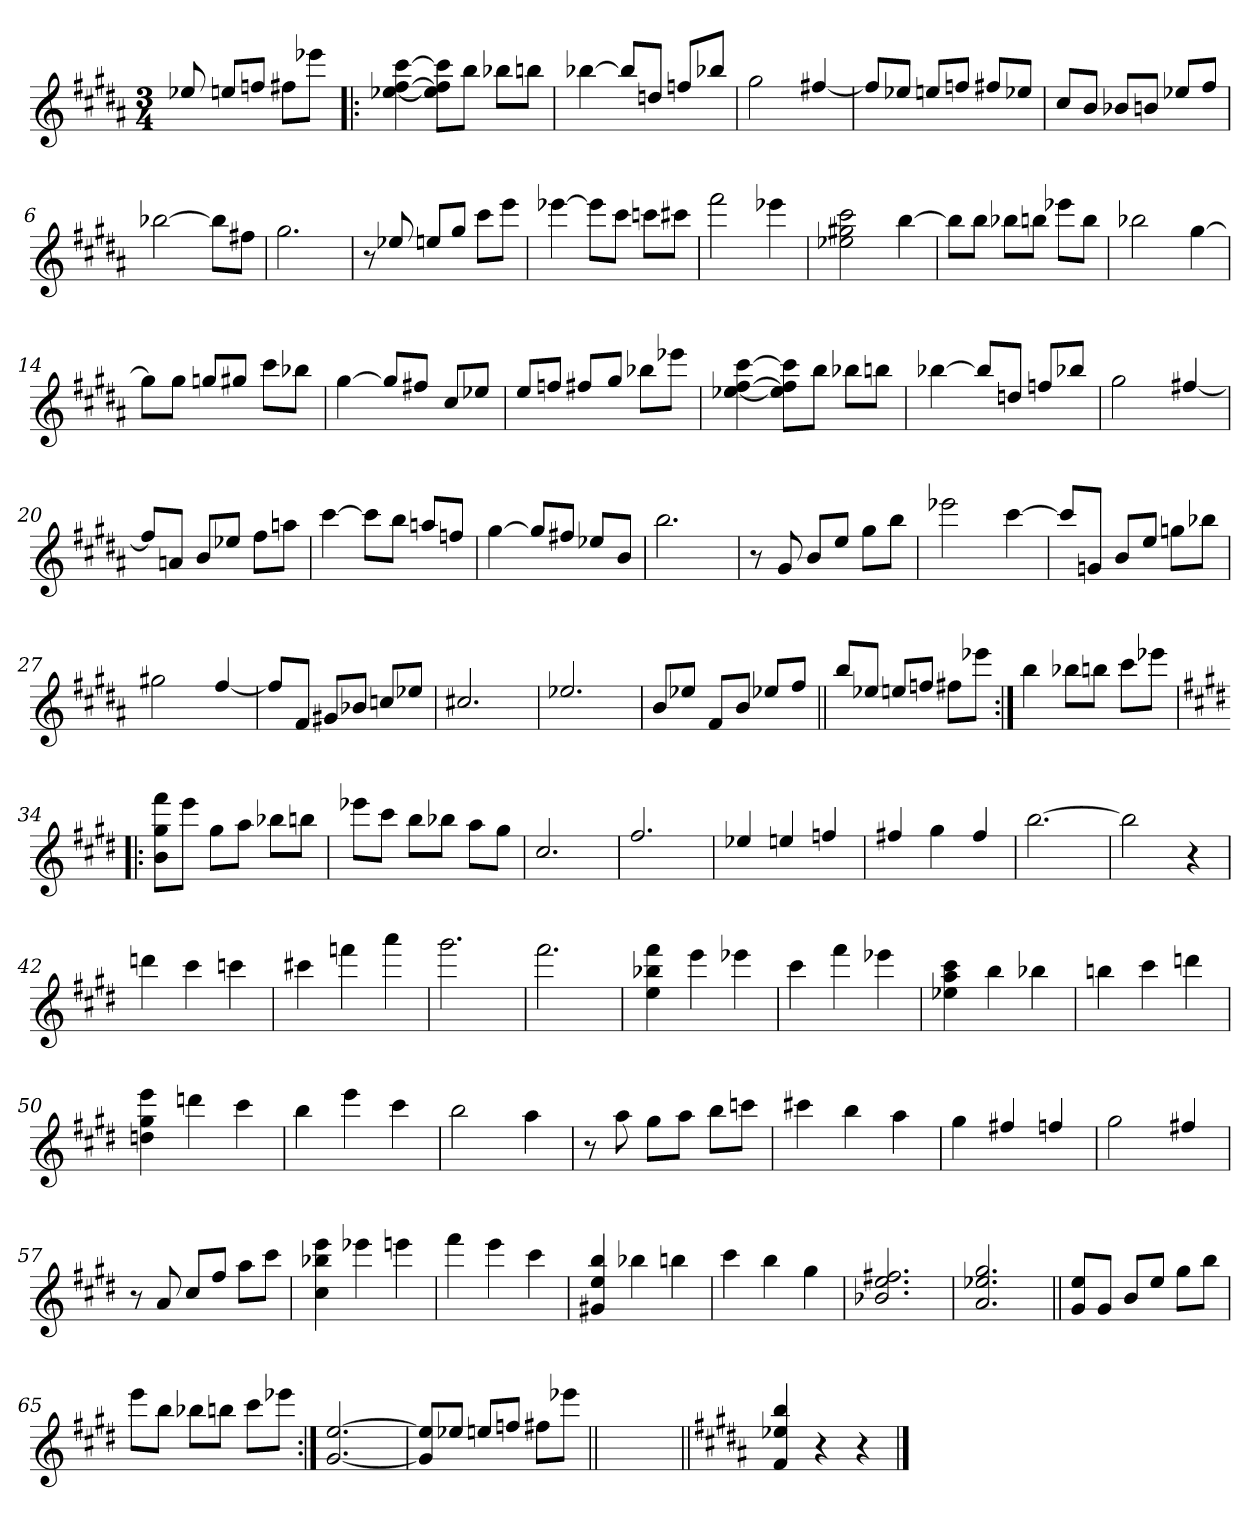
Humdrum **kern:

**kern
*part1
*staff1
*clefG2
*k[f#c#g#d#a#]
*B:
*M3/4
=
8ee-X/
8een/L
8ffn/J
8ff#X\L
8eee-X\J
=1!|:
[4ee-X\ [4ff#\ [4ccc#\
8ee-\] 8ff#\] 8ccc#\]L
8bb\J
8bb-X\L
8bbn\J
=2
[4bb-X\
8bb-/L]
8ddn/J
8ffn/L
8bb-X/J
=3
2gg#\
[4ff#X/
!!LO:LB:g=z
=4
8ff#/L]
8ee-X/J
8een/L
8ffn/J
8ff#X/L
8ee-X/J
=5
8cc#/L
8b/J
8b-X/L
8bn/J
8ee-X/L
8ff#/J
=6
[2bb-X\
8bb-\L]
8ff#X\J
=7
2.gg#\
=8
8r
8ee-X/
8een/L
8gg#/J
8ccc#\L
8eee\J
!!LO:LB:g=z
=9
[4eee-X\
8eee-\L]
8ccc#\J
8cccn\L
8ccc#X\J
=10
2fff#\
4eee-X\
=11
2ee-X\ 2gg#X\ 2ccc#\
[4bb\
=12
8bb\L]
8bb\J
8bb-X\L
8bbn\J
8eee-X\L
8bb\J
=13
2bb-X\
[4gg#\
!!LO:LB:g=z
=14
8gg#\L]
8gg#\J
8ggn/L
8gg#X/J
8ccc#\L
8bb-X\J
=15
[4gg#\
8gg#/L]
8ff#X/J
8cc#/L
8ee-X/J
=16
8ee/L
8ffn/J
8ff#X/L
8gg#/J
8bb-X\L
8eee-X\J
=17
[4ee-X\ [4ff#\ [4ccc#\
8ee-\] 8ff#\] 8ccc#\]L
8bb\J
8bb-X\L
8bbn\J
!!LO:LB:g=z
=18
[4bb-X\
8bb-/L]
8ddn/J
8ffn/L
8bb-X/J
=19
2gg#\
[4ff#X/
=20
8ff#/L]
8an/J
8b/L
8ee-X/J
8ff#\L
8aan\J
=21
[4ccc#\
8ccc#\L]
8bb\J
8aan/L
8ffn/J
=22
[4gg#\
8gg#/L]
8ff#X/J
8ee-X/L
8b/J
!!LO:LB:g=z
=23
2.bb\
=24
8r
8g#/
8b/L
8ee/J
8gg#\L
8bb\J
=25
2eee-X\
[4ccc#\
=26
8ccc#/L]
8gn/J
8b/L
8ee/J
8ggn\L
8bb-X\J
=27
2gg#X\
[4ff#/
!!LO:LB:g=z
=28
8ff#/L]
8f#/J
8g#X/L
8b-X/J
8ccn/L
8ee-X/J
=29
2.cc#X/
=30
2.ee-X/
=31
8b/L
8ee-X/J
8f#/L
8b/J
8ee-X/L
8ff#/J
=32||
8bb/L
8ee-X/J
8een/L
8ffn/J
8ff#X\L
8eee-X\J
!!LO:LB:g=z
=33:|!
4bb\
8bb-X\L
8bbn\J
8ccc#\L
8eee-X\J
=34!|:
*k[f#c#g#d#]
*E:
8b\ 8gg#\ 8fff#\L
8eee\J
8gg#\L
8aa\J
8bb-X\L
8bbn\J
=35
8eee-X\L
8ccc#\J
8bb\L
8bb-X\J
8aa\L
8gg#\J
=36
2.cc#/
!!LO:LB:g=z
=37
2.ff#/
=38
4ee-X/
4een/
4ffn/
=39
4ff#X/
4gg#\
4ff#/
=40
[2.bb\
=41
2bb\]
4r
=42
4dddn\
4ccc#\
4cccn\
!!LO:LB:g=z
=43
4ccc#X\
4fffn\
4aaa\
=44
2.ggg#\
=45
2.fff#\
=46
4ee\ 4bb-X\ 4fff#\
4eee\
4eee-X\
=47
4ccc#\
4fff#\
4eee-X\
=48
4ee-X\ 4aa\ 4ccc#\
4bb\
4bb-X\
!!LO:PB:g=z
=49
4bbn\
4ccc#\
4dddn\
=50
4ddn\ 4gg#\ 4eee\
4dddn\
4ccc#\
=51
4bb\
4eee\
4ccc#\
=52
2bb\
4aa\
=53
8r
8aa\
8gg#\L
8aa\J
8bb\L
8cccn\J
=54
4ccc#X\
4bb\
4aa\
!!LO:LB:g=z
=55
4gg#\
4ff#X/
4ffn/
=56
2gg#\
4ff#X/
=57
8r
8a/
8cc#/L
8ff#/J
8aa\L
8ccc#\J
=58
4cc#\ 4bb-X\ 4eee\
4eee-X\
4eeen\
=59
4fff#\
4eee\
4ccc#\
=60
4g#X/ 4ee/ 4bb/
4bb-X\
4bbn\
!!LO:LB:g=z
=61
4ccc#\
4bb\
4gg#\
=62
2.b-X/ 2.ee/ 2.ff#X/
=63
2.a/ 2.ee-X/ 2.gg#/
=64||
8g#/ 8ee/L
8g#/J
8b/L
8ee/J
8gg#\L
8bb\J
=65
8eee\L
8bb\J
8bb-X\L
8bbn\J
8ccc#\L
8eee-X\J
!!LO:LB:g=z
=66:|!
[2.g#/ [2.ee/
=67
8g#/] 8ee/]L
8ee-X/J
8een/L
8ffn/J
8ff#X\L
8eee-X\J
=67X671||
2.ryy
=68||
*k[f#c#g#d#a#]
*B:
4f#/ 4ee-X/ 4bb/
4r
4r
==
*-
